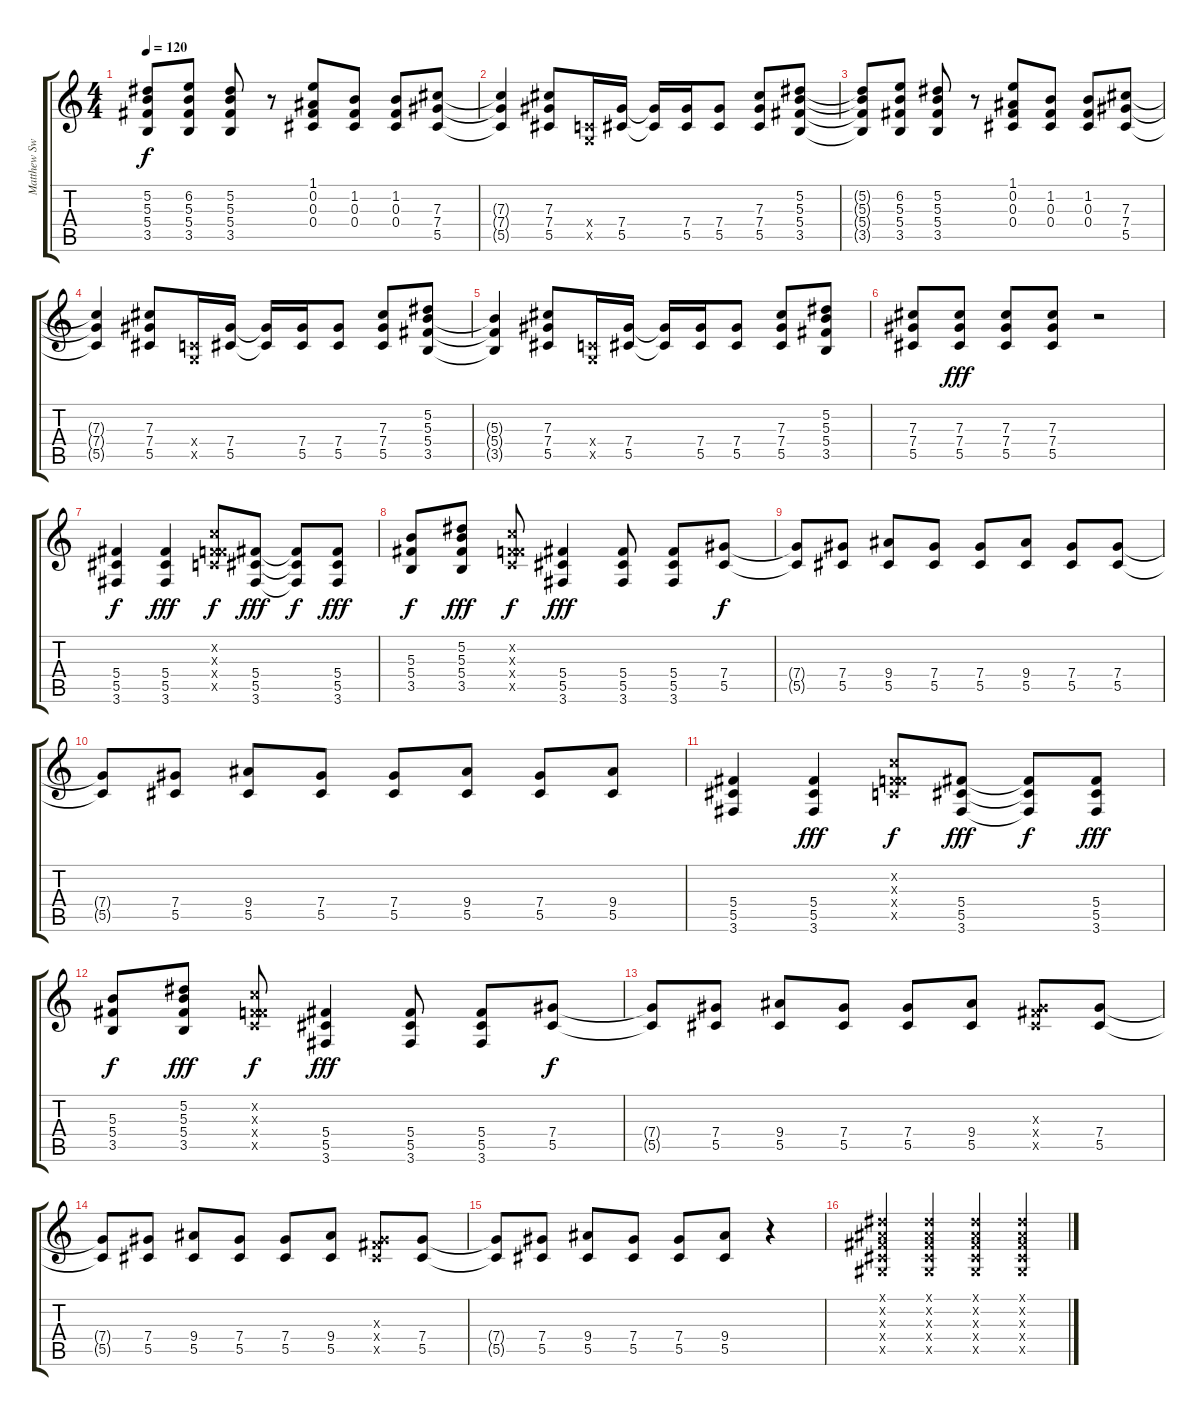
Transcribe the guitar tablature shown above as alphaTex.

\track ("Matthew Sweet" "Matthew Sw") {instrument acousticguitarsteel}
\staff {score tabs}
\tuning (Eb4 Bb3 Gb3 Db3 Ab2 Eb2) {hide}
\ts (4 4)
\tempo 120
\clef g2
\ks c
(5.2{t} 5.3{t} 5.4{t} 3.5{t}).8{dy f} (6.2 5.3 5.4 3.5).8 (5.2 5.3 5.4 3.5).8 r.8 (1.1 0.2 0.3 0.4).8 (1.2 0.3 0.4).8 (1.2 0.3 0.4).8 (7.3 7.4 5.5).8 |
(7.3{t} 7.4{t} 5.5{t}).4 (7.3 7.4 5.5).8 (-1.4{x} -1.5{x}).16 (7.4 5.5).16 (7.4{t} 5.5{t}).16 (7.4 5.5).16 (7.4 5.5).8 (7.3 7.4 5.5).8 (5.2 5.3 5.4 3.5).8 |
(5.2{t} 5.3{t} 5.4{t} 3.5{t}).8 (6.2 5.3 5.4 3.5).8 (5.2 5.3 5.4 3.5).8 r.8 (1.1 0.2 0.3 0.4).8 (1.2 0.3 0.4).8 (1.2 0.3 0.4).8 (7.3 7.4 5.5).8 |
(7.3{t} 7.4{t} 5.5{t}).4 (7.3 7.4 5.5).8 (-1.4{x} -1.5{x}).16 (7.4 5.5).16 (7.4{t} 5.5{t}).16 (7.4 5.5).16 (7.4 5.5).8 (7.3 7.4 5.5).8 (5.2 5.3 5.4 3.5).8 |
(5.3{t} 5.4{t} 3.5{t}).4 (7.3 7.4 5.5).8 (-1.4{x} -1.5{x}).16 (7.4 5.5).16 (7.4{t} 5.5{t}).16 (7.4 5.5).16 (7.4 5.5).8 (7.3 7.4 5.5).8 (5.2 5.3 5.4 3.5).8 |
(7.3 7.4 5.5).8 (7.3 7.4 5.5).8{dy fff} (7.3 7.4 5.5).8 (7.3 7.4 5.5).8 r.2 |
(5.4 5.5 3.6).4{dy f} (5.4 5.5 3.6).4{dy fff} (2.2{x} 0.3{x} 4.4{x} 4.5{x}).8{dy f} (5.4 5.5 3.6).8{dy fff} (5.4{t} 5.5{t} 3.6{t}).8{dy f} (5.4 5.5 3.6).8{dy fff} |
(5.3 5.4 3.5).8{dy f} (5.2 5.3 5.4 3.5).8{dy fff} (2.2{x} 0.3{x} 4.4{x} 4.5{x}).8{dy f} (5.4 5.5 3.6).4{dy fff} (5.4 5.5 3.6).8 (5.4 5.5 3.6).8 (7.4 5.5).8{dy f} |
(7.4{t} 5.5{t}).8 (7.4 5.5).8 (9.4 5.5).8 (7.4 5.5).8 (7.4 5.5).8 (9.4 5.5).8 (7.4 5.5).8 (7.4 5.5).8 |
(7.4{t} 5.5{t}).8 (7.4 5.5).8 (9.4 5.5).8 (7.4 5.5).8 (7.4 5.5).8 (9.4 5.5).8 (7.4 5.5).8 (9.4 5.5).8 |
(5.4 5.5 3.6).4 (5.4 5.5 3.6).4{dy fff} (2.2{x} 0.3{x} 4.4{x} 4.5{x}).8{dy f} (5.4 5.5 3.6).8{dy fff} (5.4{t} 5.5{t} 3.6{t}).8{dy f} (5.4 5.5 3.6).8{dy fff} |
(5.3 5.4 3.5).8{dy f} (5.2 5.3 5.4 3.5).8{dy fff} (2.2{x} 0.3{x} 4.4{x} 4.5{x}).8{dy f} (5.4 5.5 3.6).4{dy fff} (5.4 5.5 3.6).8 (5.4 5.5 3.6).8 (7.4 5.5).8{dy f} |
(7.4{t} 5.5{t}).8 (7.4 5.5).8 (9.4 5.5).8 (7.4 5.5).8 (7.4 5.5).8 (9.4 5.5).8 (0.3{x} 7.4{x} 5.5{x}).8 (7.4 5.5).8 |
(7.4{t} 5.5{t}).8 (7.4 5.5).8 (9.4 5.5).8 (7.4 5.5).8 (7.4 5.5).8 (9.4 5.5).8 (0.3{x} 7.4{x} 5.5{x}).8 (7.4 5.5).8 |
(7.4{t} 5.5{t}).8 (7.4 5.5).8 (9.4 5.5).8 (7.4 5.5).8 (7.4 5.5).8 (9.4 5.5).8 r.4 |
(0.1{x} 0.2{x} 0.3{x} 0.4{x} 0.5{x}).4 (0.1{x} 0.2{x} 0.3{x} 0.4{x} 0.5{x}).4 (0.1{x} 0.2{x} 0.3{x} 0.4{x} 0.5{x}).4 (0.1{x} 0.2{x} 0.3{x} 0.4{x} 0.5{x}).4
